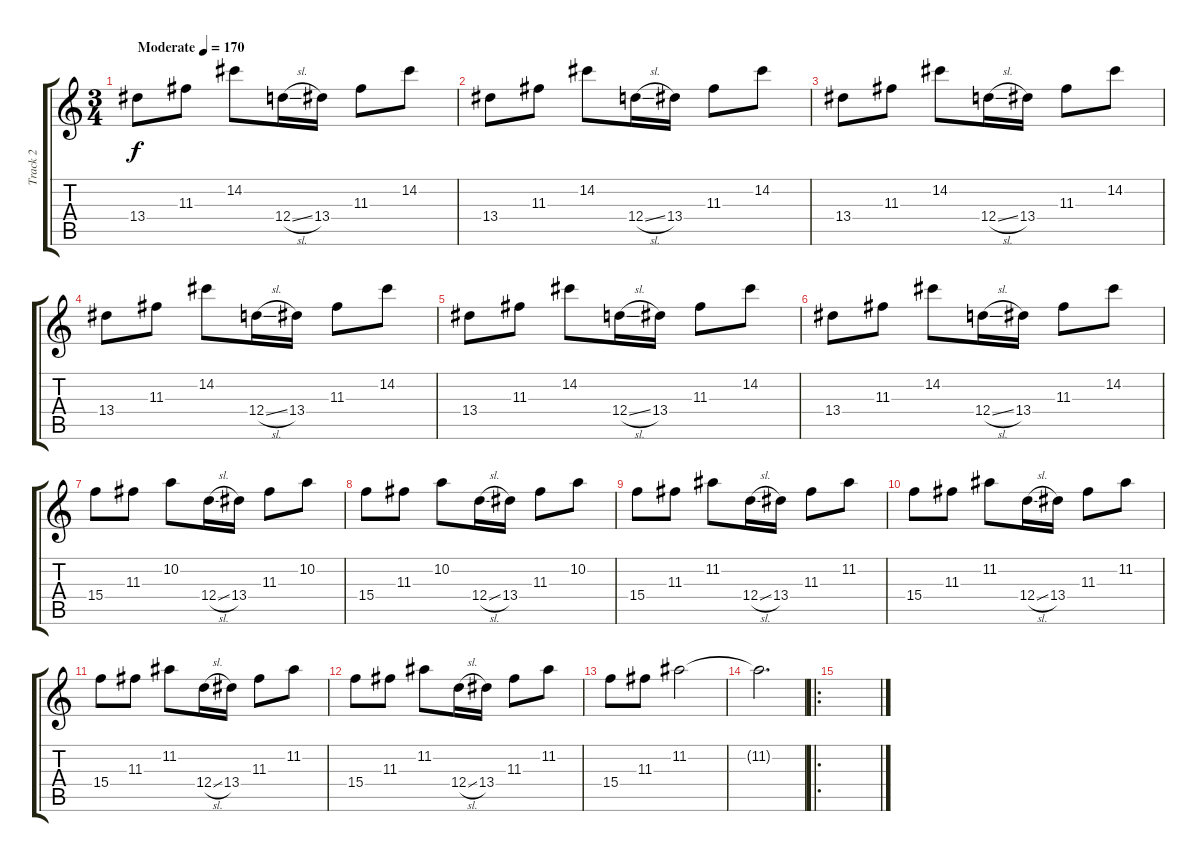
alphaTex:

\track ("Track 2" "Track 2") {instrument electricguitarjazz}
\staff {score tabs}
\tuning (E4 B3 G3 D3 A2 E2) {hide}
\ts (3 4)
\tempo (170 "Moderate")
\clef g2
\ks c
13.4.8{dy f instrument electricguitarjazz} 11.3.8 14.2.8 12.4{sl}.16 13.4.16 11.3.8 14.2.8 |
13.4.8 11.3.8 14.2.8 12.4{sl}.16 13.4.16 11.3.8 14.2.8 |
13.4.8 11.3.8 14.2.8 12.4{sl}.16 13.4.16 11.3.8 14.2.8 |
13.4.8 11.3.8 14.2.8 12.4{sl}.16 13.4.16 11.3.8 14.2.8 |
13.4.8 11.3.8 14.2.8 12.4{sl}.16 13.4.16 11.3.8 14.2.8 |
13.4.8 11.3.8 14.2.8 12.4{sl}.16 13.4.16 11.3.8 14.2.8 |
15.4.8 11.3.8 10.2.8 12.4{sl}.16 13.4.16 11.3.8 10.2.8 |
15.4.8 11.3.8 10.2.8 12.4{sl}.16 13.4.16 11.3.8 10.2.8 |
15.4.8 11.3.8 11.2.8 12.4{sl}.16 13.4.16 11.3.8 11.2.8 |
15.4.8 11.3.8 11.2.8 12.4{sl}.16 13.4.16 11.3.8 11.2.8 |
15.4.8 11.3.8 11.2.8 12.4{sl}.16 13.4.16 11.3.8 11.2.8 |
15.4.8 11.3.8 11.2.8 12.4{sl}.16 13.4.16 11.3.8 11.2.8 |
15.4.8 11.3.8 11.2.2 |
11.2{t}.2{d} |
\ro
